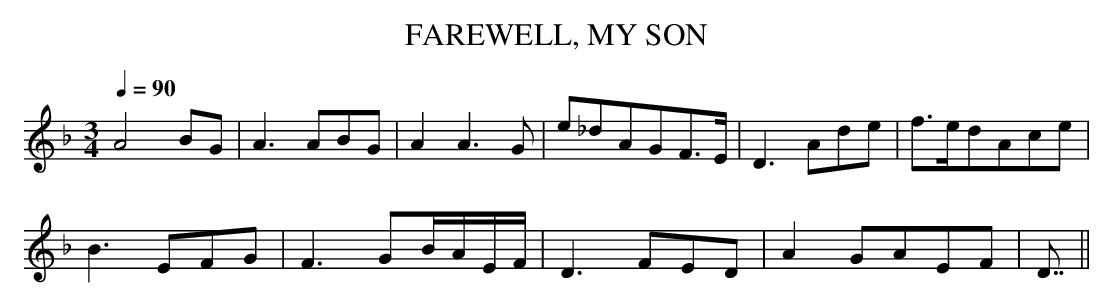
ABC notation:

X:1
T:FAREWELL, MY SON
M:3/4
Q:1/4=90
K:F
A4BG|A3ABG|A2A3G|e_dAGF3/2E/2|D3Ade|f3/2e/2dAce|
B3EFG|F3GB/2A/2E/2F/2|D3FED|A2GAEF|D7/4||
